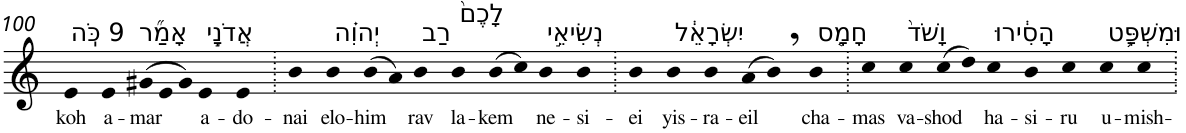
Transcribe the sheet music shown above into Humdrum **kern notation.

**kern	**text
*part1	*part1
*staff1	*staff1
*I"Piano	*
*I'Pno	*
!!LO:PB:g=z
*clefG2	*
*k[]	*
=100	=100
!LO:TX:a:t=9 כֹּֽה	!
!	!LO:LY:b
4e	koh
!LO:TX:a:t=אָמַ֞ר	!
!	!LO:LY:b
4e	a-
*Xtuplet	*
!	!LO:LY:b
(>12g#X	-mar
12e	.
12g#)	.
!LO:TX:a:t=אֲדֹנָ֣י	!
!	!LO:LY:b
4e	a-
!	!LO:LY:b
4e	-do-
=101.	=101.
!	!LO:LY:b
4b	-nai
!LO:TX:a:t=יְהוִ֗ה	!
!	!LO:LY:b
4b	elo-
!	!LO:LY:b
(>8b	-him
8a)	.
!LO:TX:a:t=רַב	!
!	!LO:LY:b
4b	rav
!LO:TX:a:t=לָכֶם֙	!
!	!LO:LY:b
4b	la-
!	!LO:LY:b
(>8b	-kem
8cc)	.
!LO:TX:a:t=נְשִׂיאֵ֣י	!
!	!LO:LY:b
4b	ne-
!	!LO:LY:b
4b	-si-
=102.	=102.
!	!LO:LY:b
4b	-ei
!LO:TX:a:t=יִשְׂרָאֵ֔ל	!
!	!LO:LY:b
4b	yis-
!	!LO:LY:b
4b	-ra-
!	!LO:LY:b
(>8a	-eil
8b,)	.
!LO:TX:a:t=חָמָ֤ס	!
!	!LO:LY:b
4b	cha-
=103.	=103.
!	!LO:LY:b
4cc	-mas
!LO:TX:a:t=וָשֹׁד֙	!
!	!LO:LY:b
4cc	va-
!	!LO:LY:b
(>8cc	-shod
8dd)	.
!LO:TX:a:t=הָסִ֔ירוּ	!
!	!LO:LY:b
4cc	ha-
!	!LO:LY:b
4b	-si-
!	!LO:LY:b
4cc	-ru
!LO:TX:a:t=וּמִשְׁפָּ֥ט	!
!	!LO:LY:b
4cc	u-
!	!LO:LY:b
4cc	-mish-
=.	=.
*-	*-
